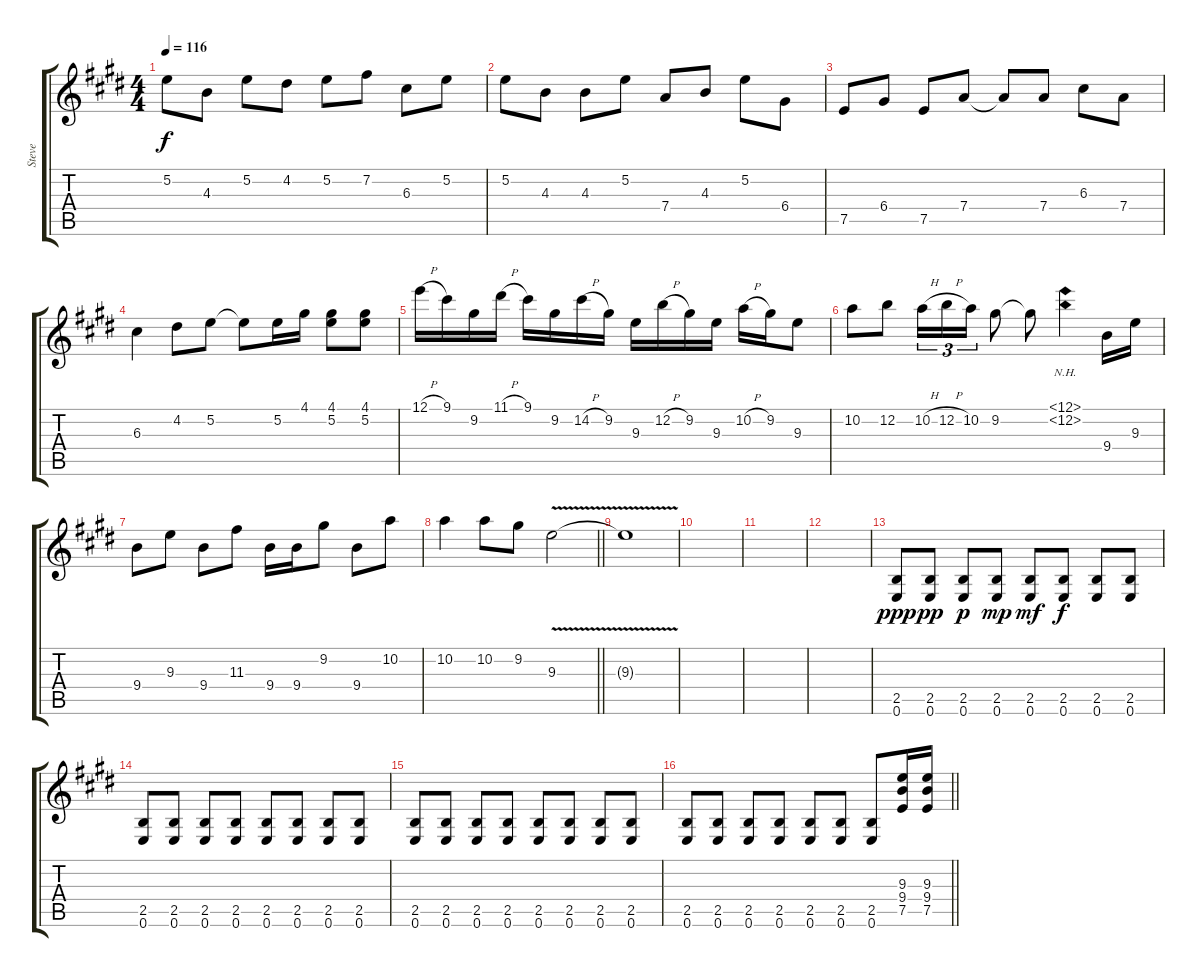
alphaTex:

\track ("Steve" "Steve") {instrument distortionguitar}
\staff {score tabs}
\tuning (E4 B3 G3 D3 A2 E2) {hide}
\ts (4 4)
\tempo 116
\clef g2
\ks e
5.2.8{dy f} 4.3.8 5.2.8 4.2.8 5.2.8 7.2.8 6.3.8 5.2.8 |
5.2.8 4.3.8 4.3.8 5.2.8 7.4.8 4.3.8 5.2.8 6.4.8 |
7.5.8 6.4.8 7.5.8 7.4.8 7.4{t}.8 7.4.8 6.3.8 7.4.8 |
6.3.4 4.2.8 5.2.8 5.2{t}.8 5.2.16 4.1.16 (4.1 5.2).8 (4.1 5.2).8 |
12.1{h}.16 9.1.16 9.2.16 11.1{h}.16 9.1.16 9.2.16 14.2{h}.16 9.2.16 9.3.16 12.2{h}.16 9.2.16 9.3.16 10.2{h}.16 9.2.16 9.3.8 |
10.2.8 12.2.8 10.2{h}.16{tu (3 2)} 12.2{h}.16{tu (3 2)} 10.2.16{tu (3 2)} 9.2.8 9.2{t}.8 (12.1{nh} 12.2{nh}).4 9.4.16 9.3.16 |
9.4.8 9.3.8 9.4.8 11.3.8 9.4.16 9.4.16 9.2.8 9.4.8 10.2.8 |
\barLineRight lightlight
10.2.4 10.2.8 9.2.8 9.3{v}.2 |
9.3{t}.1 |
|
|
|
(2.5 0.6).8{dy ppp} (2.5 0.6).8{dy pp} (2.5 0.6).8{dy p} (2.5 0.6).8{dy mp} (2.5 0.6).8{dy mf} (2.5 0.6).8{dy f} (2.5 0.6).8 (2.5 0.6).8 |
(2.5 0.6).8 (2.5 0.6).8 (2.5 0.6).8 (2.5 0.6).8 (2.5 0.6).8 (2.5 0.6).8 (2.5 0.6).8 (2.5 0.6).8 |
(2.5 0.6).8 (2.5 0.6).8 (2.5 0.6).8 (2.5 0.6).8 (2.5 0.6).8 (2.5 0.6).8 (2.5 0.6).8 (2.5 0.6).8 |
\barLineRight lightlight
(2.5 0.6).8 (2.5 0.6).8 (2.5 0.6).8 (2.5 0.6).8 (2.5 0.6).8 (2.5 0.6).8 (2.5 0.6).8 (9.3 9.4 7.5).16 (9.3 9.4 7.5).16
